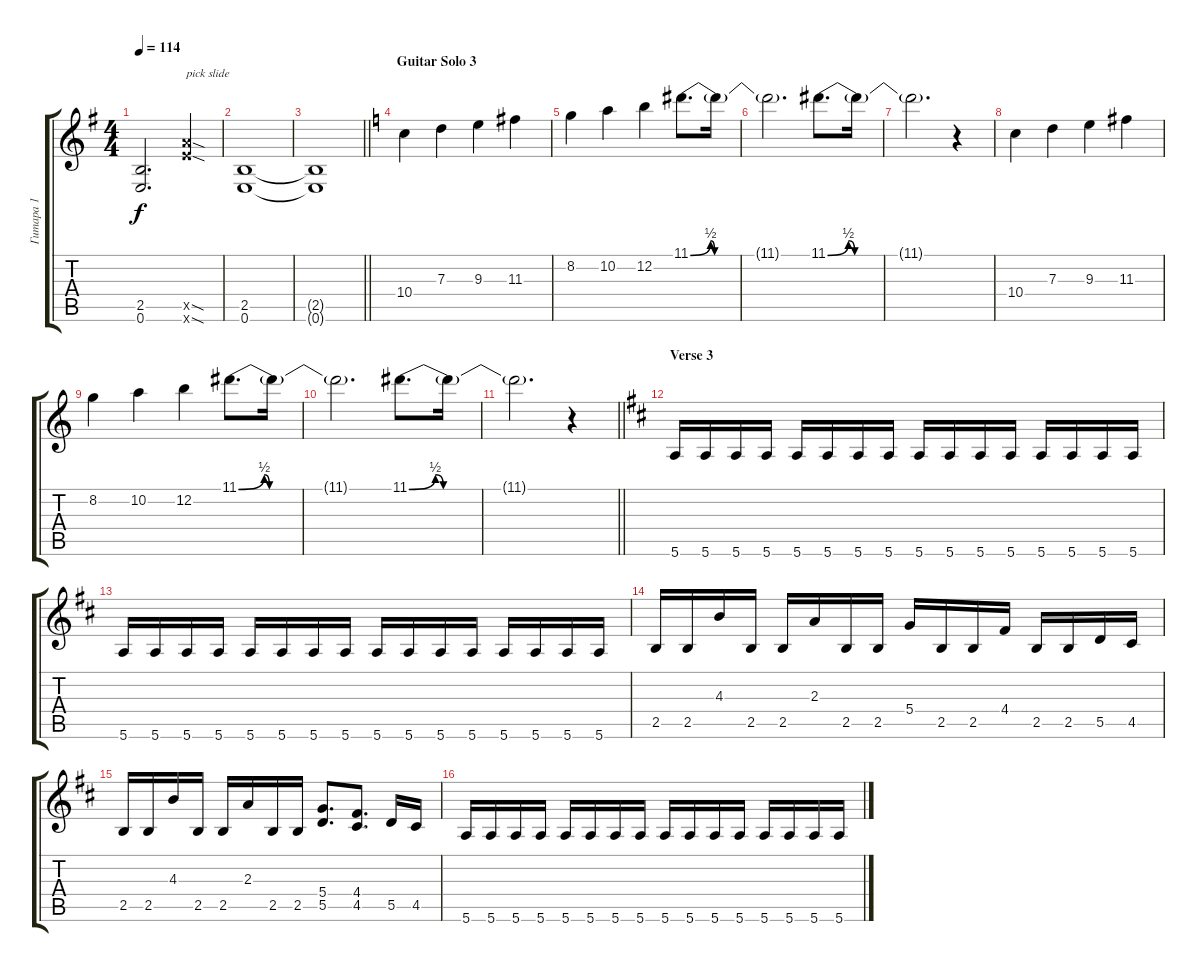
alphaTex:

\track ("Гитара 1" "Гитара 1") {instrument distortionguitar}
\staff {score tabs}
\tuning (E4 B3 G3 D3 A2 E2) {hide}
\ts (4 4)
\tempo 114
\clef g2
\ks eminor
(2.5{t} 0.6{t}).2{d dy f} (12.5{sod x} 12.6{sod x}).4{txt "pick slide"} |
(2.5 0.6).1 |
\barLineRight lightlight
(2.5{t} 0.6{t}).1 |
\section ("" "Guitar Solo 3")
\ks aminor
10.4.4 7.3.4 9.3.4 11.3.4 |
8.2.4 10.2.4 12.2.4 11.1{be (custom 0 0 10 2 12 0 60 0)}.8{d} 11.1{t}.16 |
11.1{t}.2{d} 11.1{be (custom 0 0 10 2 13 0 60 0)}.8{d} 11.1{t}.16 |
11.1{t}.2{d} r.4 |
10.4.4 7.3.4 9.3.4 11.3.4 |
8.2.4 10.2.4 12.2.4 11.1{be (custom 0 0 10 2 12 0 60 0)}.8{d} 11.1{t}.16 |
11.1{t}.2{d} 11.1{be (custom 0 0 10 2 13 0 60 0)}.8{d} 11.1{t}.16 |
\barLineRight lightlight
11.1{t}.2{d} r.4 |
\section ("" "Verse 3")
\ks bminor
5.6.16 5.6.16 5.6.16 5.6.16 5.6.16 5.6.16 5.6.16 5.6.16 5.6.16 5.6.16 5.6.16 5.6.16 5.6.16 5.6.16 5.6.16 5.6.16 |
5.6.16 5.6.16 5.6.16 5.6.16 5.6.16 5.6.16 5.6.16 5.6.16 5.6.16 5.6.16 5.6.16 5.6.16 5.6.16 5.6.16 5.6.16 5.6.16 |
2.5.16 2.5.16 4.3.16 2.5.16 2.5.16 2.3.16 2.5.16 2.5.16 5.4.16 2.5.16 2.5.16 4.4.16 2.5.16 2.5.16 5.5.16 4.5.16 |
2.5.16 2.5.16 4.3.16 2.5.16 2.5.16 2.3.16 2.5.16 2.5.16 (5.4 5.5).8{d} (4.4 4.5).8{d} 5.5.16 4.5.16 |
5.6.16 5.6.16 5.6.16 5.6.16 5.6.16 5.6.16 5.6.16 5.6.16 5.6.16 5.6.16 5.6.16 5.6.16 5.6.16 5.6.16 5.6.16 5.6.16
